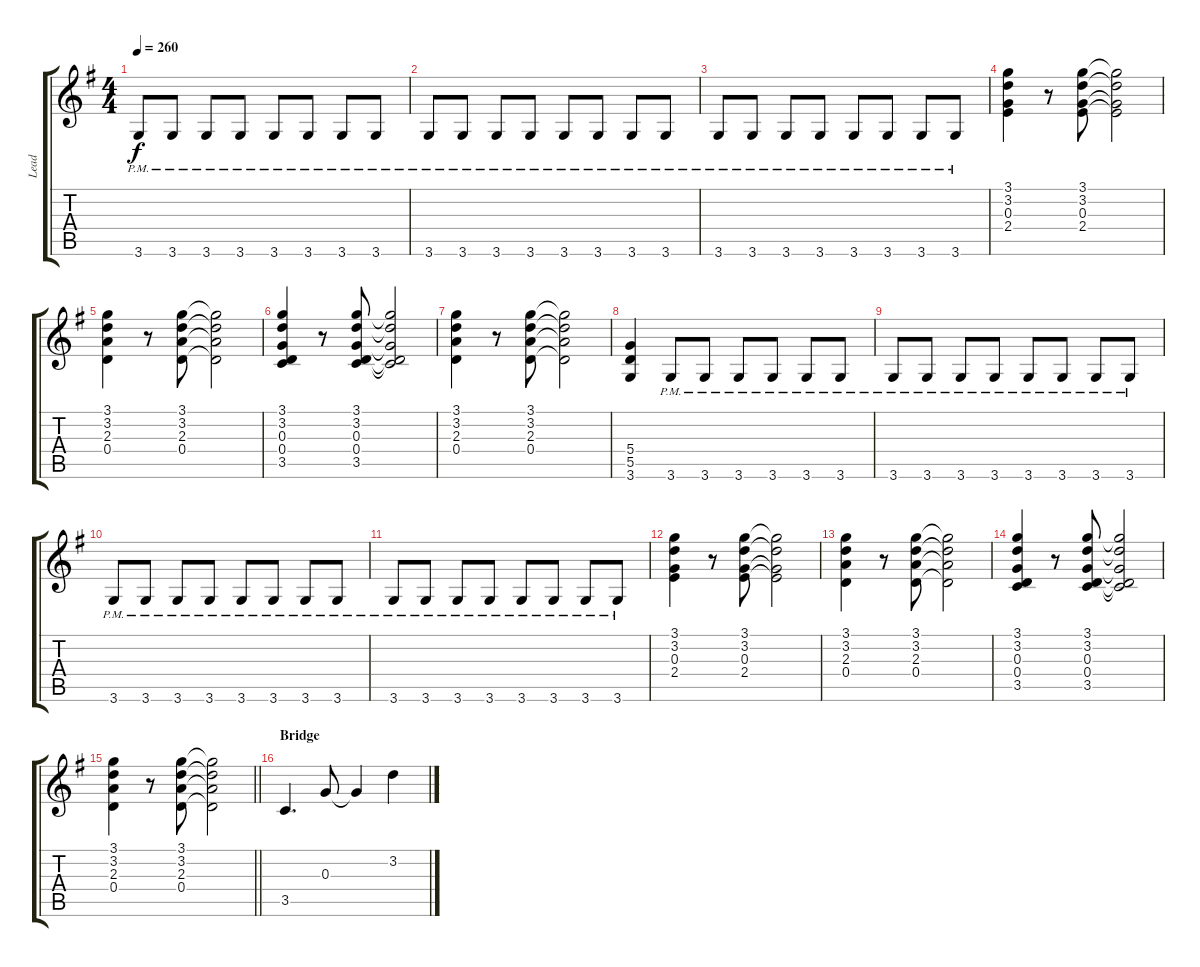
\track ("Lead" "Lead") {instrument overdrivenguitar}
\staff {score tabs}
\tuning (E4 B3 G3 D3 A2 E2) {hide}
\ts (4 4)
\tempo 260
\clef g2
\ks g
3.6{pm}.8{dy f} 3.6{pm}.8 3.6{pm}.8 3.6{pm}.8 3.6{pm}.8 3.6{pm}.8 3.6{pm}.8 3.6{pm}.8 |
3.6{pm}.8 3.6{pm}.8 3.6{pm}.8 3.6{pm}.8 3.6{pm}.8 3.6{pm}.8 3.6{pm}.8 3.6{pm}.8 |
3.6{pm}.8 3.6{pm}.8 3.6{pm}.8 3.6{pm}.8 3.6{pm}.8 3.6{pm}.8 3.6{pm}.8 3.6{pm}.8 |
(3.1 3.2 0.3 2.4).4 r.8 (3.1 3.2 0.3 2.4).8 (3.1{t} 3.2{t} 0.3{t} 2.4{t}).2 |
(3.1 3.2 2.3 0.4).4 r.8 (3.1 3.2 2.3 0.4).8 (3.1{t} 3.2{t} 2.3{t} 0.4{t}).2 |
(3.1 3.2 0.3 0.4 3.5).4 r.8 (3.1 3.2 0.3 0.4 3.5).8 (3.1{t} 3.2{t} 0.3{t} 0.4{t} 3.5{t}).2 |
(3.1 3.2 2.3 0.4).4 r.8 (3.1 3.2 2.3 0.4).8 (3.1{t} 3.2{t} 2.3{t} 0.4{t}).2 |
(5.4 5.5 3.6).4 3.6{pm}.8 3.6{pm}.8 3.6{pm}.8 3.6{pm}.8 3.6{pm}.8 3.6{pm}.8 |
3.6{pm}.8 3.6{pm}.8 3.6{pm}.8 3.6{pm}.8 3.6{pm}.8 3.6{pm}.8 3.6{pm}.8 3.6{pm}.8 |
3.6{pm}.8 3.6{pm}.8 3.6{pm}.8 3.6{pm}.8 3.6{pm}.8 3.6{pm}.8 3.6{pm}.8 3.6{pm}.8 |
3.6{pm}.8 3.6{pm}.8 3.6{pm}.8 3.6{pm}.8 3.6{pm}.8 3.6{pm}.8 3.6{pm}.8 3.6{pm}.8 |
(3.1 3.2 0.3 2.4).4 r.8 (3.1 3.2 0.3 2.4).8 (3.1{t} 3.2{t} 0.3{t} 2.4{t}).2 |
(3.1 3.2 2.3 0.4).4 r.8 (3.1 3.2 2.3 0.4).8 (3.1{t} 3.2{t} 2.3{t} 0.4{t}).2 |
(3.1 3.2 0.3 0.4 3.5).4 r.8 (3.1 3.2 0.3 0.4 3.5).8 (3.1{t} 3.2{t} 0.3{t} 0.4{t} 3.5{t}).2 |
\barLineRight lightlight
(3.1 3.2 2.3 0.4).4 r.8 (3.1 3.2 2.3 0.4).8 (3.1{t} 3.2{t} 2.3{t} 0.4{t}).2 |
\section ("" "Bridge")
3.5.4{d} 0.3.8 0.3{t}.4 3.2.4
